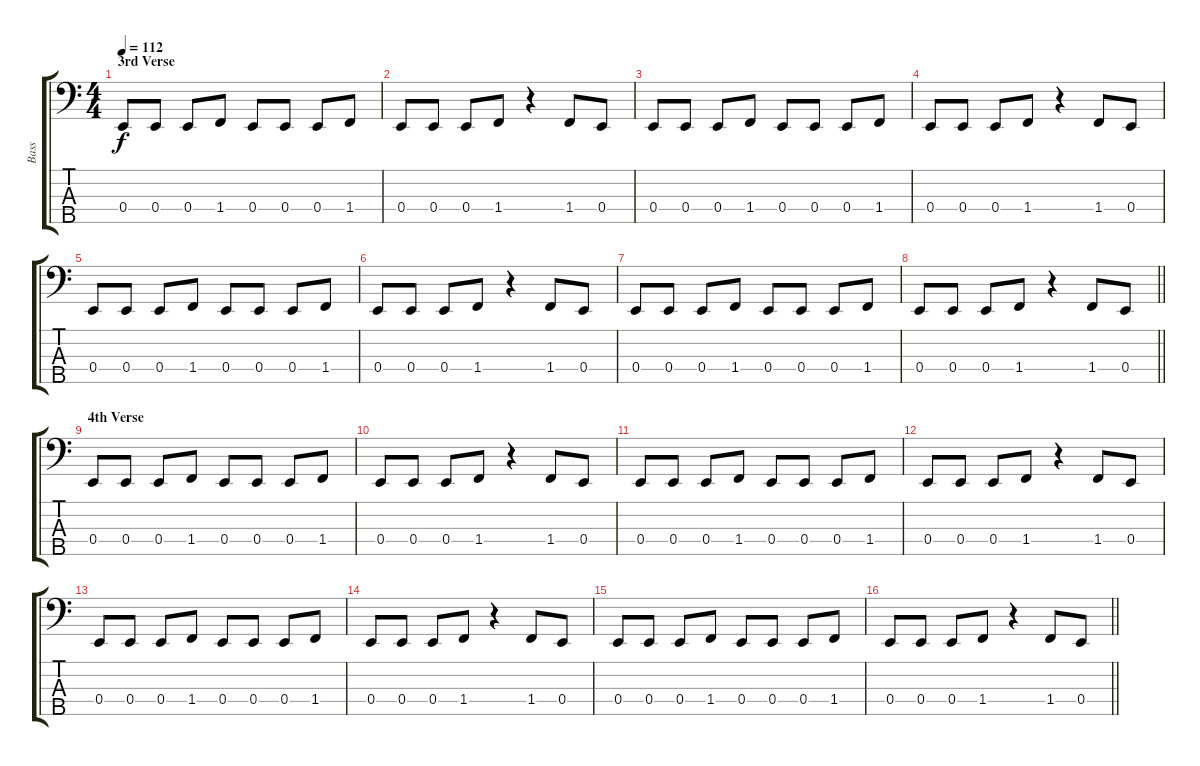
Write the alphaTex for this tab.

\track ("Bass" "Bass") {instrument electricbassfinger}
\staff {score tabs}
\tuning (G2 D2 A1 E1 B0) {hide}
\ts (4 4)
\section ("" "3rd Verse")
\tempo 112
\clef f4
\ks c
0.4.8{dy f} 0.4.8 0.4.8 1.4.8 0.4.8 0.4.8 0.4.8 1.4.8 |
0.4.8 0.4.8 0.4.8 1.4.8 r.4 1.4.8 0.4.8 |
0.4.8 0.4.8 0.4.8 1.4.8 0.4.8 0.4.8 0.4.8 1.4.8 |
0.4.8 0.4.8 0.4.8 1.4.8 r.4 1.4.8 0.4.8 |
0.4.8 0.4.8 0.4.8 1.4.8 0.4.8 0.4.8 0.4.8 1.4.8 |
0.4.8 0.4.8 0.4.8 1.4.8 r.4 1.4.8 0.4.8 |
0.4.8 0.4.8 0.4.8 1.4.8 0.4.8 0.4.8 0.4.8 1.4.8 |
\barLineRight lightlight
0.4.8 0.4.8 0.4.8 1.4.8 r.4 1.4.8 0.4.8 |
\section ("" "4th Verse")
0.4.8 0.4.8 0.4.8 1.4.8 0.4.8 0.4.8 0.4.8 1.4.8 |
0.4.8 0.4.8 0.4.8 1.4.8 r.4 1.4.8 0.4.8 |
0.4.8 0.4.8 0.4.8 1.4.8 0.4.8 0.4.8 0.4.8 1.4.8 |
0.4.8 0.4.8 0.4.8 1.4.8 r.4 1.4.8 0.4.8 |
0.4.8 0.4.8 0.4.8 1.4.8 0.4.8 0.4.8 0.4.8 1.4.8 |
0.4.8 0.4.8 0.4.8 1.4.8 r.4 1.4.8 0.4.8 |
0.4.8 0.4.8 0.4.8 1.4.8 0.4.8 0.4.8 0.4.8 1.4.8 |
\barLineRight lightlight
0.4.8 0.4.8 0.4.8 1.4.8 r.4 1.4.8 0.4.8
